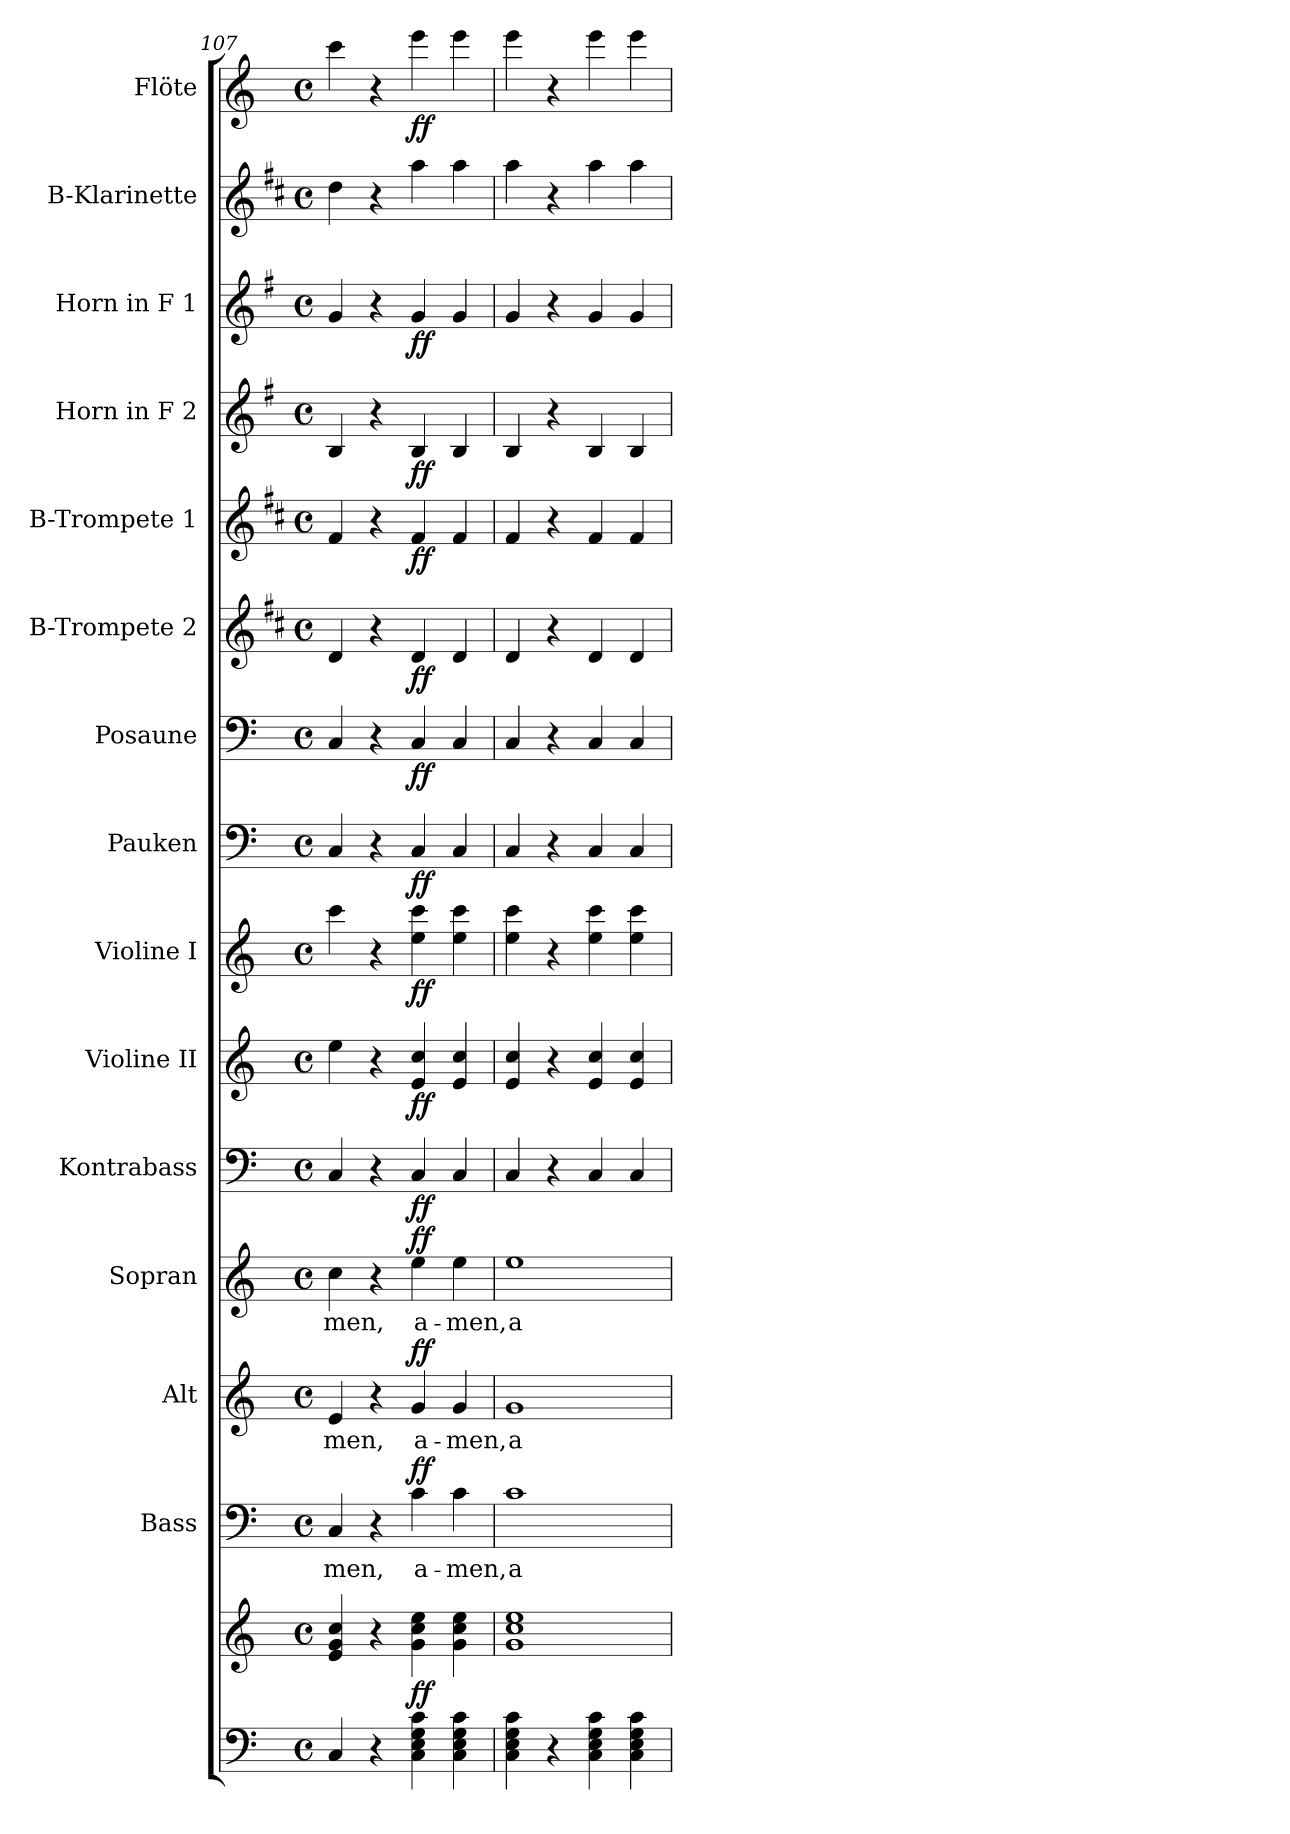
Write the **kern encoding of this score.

**kern	**kern	**dynam	**kern	**text	**dynam	**kern	**text	**dynam	**kern	**text	**dynam	**kern	**dynam	**kern	**dynam	**kern	**dynam	**kern	**dynam	**kern	**dynam	**kern	**dynam	**kern	**dynam	**kern	**dynam	**kern	**dynam	**kern	**kern	**dynam
*part15	*part15	*part15	*part14	*part14	*part14	*part13	*part13	*part13	*part12	*part12	*part12	*part11	*part11	*part10	*part10	*part9	*part9	*part8	*part8	*part7	*part7	*part6	*part6	*part5	*part5	*part4	*part4	*part3	*part3	*part2	*part1	*part1
*staff16	*staff15	*staff15/16	*staff14	*staff14	*staff14	*staff13	*staff13	*staff13	*staff12	*staff12	*staff12	*staff11	*staff11	*staff10	*staff10	*staff9	*staff9	*staff8	*staff8	*staff7	*staff7	*staff6	*staff6	*staff5	*staff5	*staff4	*staff4	*staff3	*staff3	*staff2	*staff1	*staff1
*	*	*	*I"Bass	*	*	*I"Alt	*	*	*I"Sopran	*	*	*I"Kontrabass	*	*I"Violine II	*	*I"Violine I	*	*I"Pauken	*	*I"Posaune	*	*I"B-Trompete 2	*	*I"B-Trompete 1	*	*I"Horn in F 2	*	*I"Horn in F 1	*	*I"B-Klarinette	*I"Flöte	*
*	*	*	*I'B.	*	*	*I'A.	*	*	*I'S.	*	*	*I'Kb.	*	*I'Vl. II	*	*I'Vl. I	*	*I'Pk.	*	*I'Pos.	*	*I'B Trp. 2	*	*I'B Trp. 1	*	*	*	*	*	*I'B Kl.	*I'Fl.	*
*clefF4	*clefG2	*	*clefF4	*	*	*clefG2	*	*	*clefG2	*	*	*clefF4	*	*clefG2	*	*clefG2	*	*clefF4	*	*clefF4	*	*clefG2	*	*clefG2	*	*clefG2	*	*clefG2	*	*clefG2	*clefG2	*
*	*	*	*	*	*	*	*	*	*	*	*	*ITrd7c12	*	*	*	*	*	*	*	*	*	*ITrd1c2	*	*ITrd1c2	*	*ITrd4c7	*	*ITrd4c7	*	*ITrd1c2	*	*
*k[]	*k[]	*	*k[]	*	*	*k[]	*	*	*k[]	*	*	*k[]	*	*k[]	*	*k[]	*	*k[]	*	*k[]	*	*k[]	*	*k[]	*	*k[]	*	*k[]	*	*k[]	*k[]	*
*C:	*C:	*	*C:	*	*	*C:	*	*	*C:	*	*	*C:	*	*C:	*	*C:	*	*C:	*	*C:	*	*C:	*	*C:	*	*C:	*	*C:	*	*C:	*C:	*
*M4/4	*M4/4	*	*M4/4	*	*	*M4/4	*	*	*M4/4	*	*	*M4/4	*	*M4/4	*	*M4/4	*	*M4/4	*	*M4/4	*	*M4/4	*	*M4/4	*	*M4/4	*	*M4/4	*	*M4/4	*M4/4	*
*met(c)	*met(c)	*	*met(c)	*	*	*met(c)	*	*	*met(c)	*	*	*met(c)	*	*met(c)	*	*met(c)	*	*met(c)	*	*met(c)	*	*met(c)	*	*met(c)	*	*met(c)	*	*met(c)	*	*met(c)	*met(c)	*
=107	=107	=107	=107	=107	=107	=107	=107	=107	=107	=107	=107	=107	=107	=107	=107	=107	=107	=107	=107	=107	=107	=107	=107	=107	=107	=107	=107	=107	=107	=107	=107	=107
!	!	!	!	!LO:LY:b	!	!	!LO:LY:b	!	!	!LO:LY:b	!	!	!	!	!	!	!	!	!	!	!	!	!	!	!	!	!	!	!	!	!	!
4C/	4e/ 4g/ 4cc/	.	4C/	-men,	.	4e/	-men,	.	4cc\	-men,	.	4CC/	.	4ee\	.	4ccc\	.	4C/	.	4C/	.	4c/	.	4e/	.	4E/	.	4c/	.	4cc\	4ccc\	.
4r	4r	.	4r	.	.	4r	.	.	4r	.	.	4r	.	4r	.	4r	.	4r	.	4r	.	4r	.	4r	.	4r	.	4r	.	4r	4r	.
!	!	!LO:DY:b	!	!LO:LY:b	!LO:DY:a	!	!LO:LY:b	!LO:DY:a	!	!LO:LY:b	!LO:DY:a	!	!LO:DY:b	!	!LO:DY:b	!	!LO:DY:b	!	!LO:DY:b	!	!LO:DY:b	!	!LO:DY:b	!	!LO:DY:b	!	!LO:DY:b	!	!LO:DY:b	!	!	!LO:DY:b
4C\ 4E\ 4G\ 4c\	4g\ 4cc\ 4ee\	ff	4c\	a-	ff	4g/	a-	ff	4ee\	a-	ff	4CC/	ff	4e/ 4cc/	ff	4ee\ 4ccc\	ff	4C/	ff	4C/	ff	4c/	ff	4e/	ff	4E/	ff	4c/	ff	4gg\	4eee\	ff
!	!	!	!	!LO:LY:b	!	!	!LO:LY:b	!	!	!LO:LY:b	!	!	!	!	!	!	!	!	!	!	!	!	!	!	!	!	!	!	!	!	!	!
4C\ 4E\ 4G\ 4c\	4g\ 4cc\ 4ee\	.	4c\	-men,	.	4g/	-men,	.	4ee\	-men,	.	4CC/	.	4e/ 4cc/	.	4ee\ 4ccc\	.	4C/	.	4C/	.	4c/	.	4e/	.	4E/	.	4c/	.	4gg\	4eee\	.
=108	=108	=108	=108	=108	=108	=108	=108	=108	=108	=108	=108	=108	=108	=108	=108	=108	=108	=108	=108	=108	=108	=108	=108	=108	=108	=108	=108	=108	=108	=108	=108	=108
!	!	!	!	!LO:LY:b	!	!	!LO:LY:b	!	!	!LO:LY:b	!	!	!	!	!	!	!	!	!	!	!	!	!	!	!	!	!	!	!	!	!	!
4C\ 4E\ 4G\ 4c\	1g 1cc 1ee	.	1c	a-	.	1g	a-	.	1ee	a-	.	4CC/	.	4e/ 4cc/	.	4ee\ 4ccc\	.	4C/	.	4C/	.	4c/	.	4e/	.	4E/	.	4c/	.	4gg\	4eee\	.
4r	.	.	.	.	.	.	.	.	.	.	.	4r	.	4r	.	4r	.	4r	.	4r	.	4r	.	4r	.	4r	.	4r	.	4r	4r	.
4C\ 4E\ 4G\ 4c\	.	.	.	.	.	.	.	.	.	.	.	4CC/	.	4e/ 4cc/	.	4ee\ 4ccc\	.	4C/	.	4C/	.	4c/	.	4e/	.	4E/	.	4c/	.	4gg\	4eee\	.
4C\ 4E\ 4G\ 4c\	.	.	.	.	.	.	.	.	.	.	.	4CC/	.	4e/ 4cc/	.	4ee\ 4ccc\	.	4C/	.	4C/	.	4c/	.	4e/	.	4E/	.	4c/	.	4gg\	4eee\	.
=	=	=	=	=	=	=	=	=	=	=	=	=	=	=	=	=	=	=	=	=	=	=	=	=	=	=	=	=	=	=	=	=
*-	*-	*-	*-	*-	*-	*-	*-	*-	*-	*-	*-	*-	*-	*-	*-	*-	*-	*-	*-	*-	*-	*-	*-	*-	*-	*-	*-	*-	*-	*-	*-	*-
